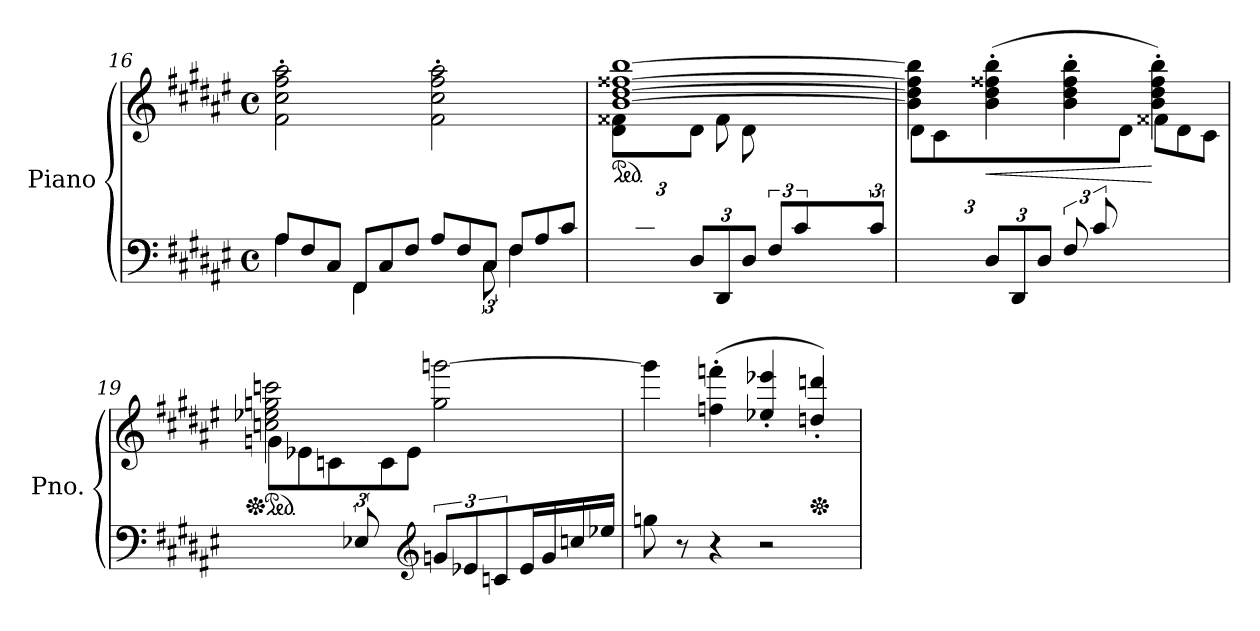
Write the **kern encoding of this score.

**kern	**kern	**dynam
*part1	*part1	*part1
*staff2	*staff1	*staff1/2
*I"Piano	*	*
*I'Pno.	*	*
*clefF4	*clefG2	*
*k[f#c#g#d#a#e#]	*k[f#c#g#d#a#e#]	*
*M4/4	*M4/4	*
*met(c)	*met(c)	*
*Xtuplet	*	*
=16	=16	=16
*^	*	*
12A#/L	4A#\	2f#\' 2cc#\' 2ff#\' 2aa#\'	.
12F#/	.	.	.
12C#/J	.	.	.
12FF#/L	4FF#\	.	.
12C#/	.	.	.
12F#/J	.	.	.
*	*tuplet	*	*
12A#/L	12ryy	2f#\' 2cc#\' 2ff#\' 2aa#\'	.
12F#/	12ryy	.	.
12C#/J	12C#\	.	.
*Xtuplet	*	*	*
12F#/L	4F#\	.	.
12A#/	.	.	.
12c#/J	.	.	.
*v	*v	*	*
=17	=17	=17
*	*^	*
*	*ped	*	*
*	*	*Xtuplet	*
12ryy	[1b [1dd# [1ff##X [1bb	12d#\ 12f##X\L	.
12c#/	.	12%7ryy	.
12F##X/J	.	.	.
12D#/L	.	.	.
12DD#/	.	.	.
12D#/J	.	.	.
12F##/L	.	.	.
12c#/	.	.	.
4ryy	.	12d#\J	.
.	.	12f##\L	.
.	.	12d#\	.
12c#/J	.	12ryy	.
!!LO:PB:g=z	!!
=18	=18	=18	=18
6ryy	4b\] 4dd#\] 4ff##\] 4bb\]	12d#\L	.
.	.	12c#\	.
12F##X/J	.	2ryy	.
*	*MM150	*	*
!	!	!	!LO:HP:b
12D#/L	(4b\' 4dd#\' 4ff##X\' 4bb\'	.	<
12DD#/	.	.	.
12D#/J	.	.	.
*	*MM180	*	*
12F##/L	4b\' 4dd#\' 4ff##\' 4bb\'	.	.
12c#/	.	.	.
3ryy	.	12d#\J	.
.	4b\' 4dd#\' 4ff##\' 4bb\')	12f##X\L	[
.	.	12d#\	.
.	.	12c#\J	.
=19	=19	=19	=19
*^	*	*	*
*	*	*Xped	*	*
*	*	*ped	*	*
4ryy	2ryy	2ccn\ 2ee-X\ 2ggn\ 2cccn\	12gn\L	.
.	.	.	12e-X\	.
.	.	.	12cn\	.
12E-X/	.	.	12ryy	.
3%2ryy	.	.	12c\	.
.	.	.	12e-\J	.
*clefG2	*	*	*	*
.	12gn/L	2gg\ [2gggn\	2ryy	.
.	12e-X/	.	.	.
.	12cn/	.	.	.
.	16e-/L	.	.	.
.	16g/	.	.	.
.	16ccn/	.	.	.
.	16ee-X/JJ	.	.	.
*v	*v	*	*	*
*	*v	*v	*
=20	=20	=20
*	*MM100	*
8ggn\	4ggg\]	.
8r	.	.
*	*MM150	*
4r	(4ffn\' 4fffn\'	.
*	*MM180	*
2r	4ee-X/' 4eee-X/'	.
*	*Xped	*
.	4ddn/' 4dddn/')	.
=	=	=
*-	*-	*-
